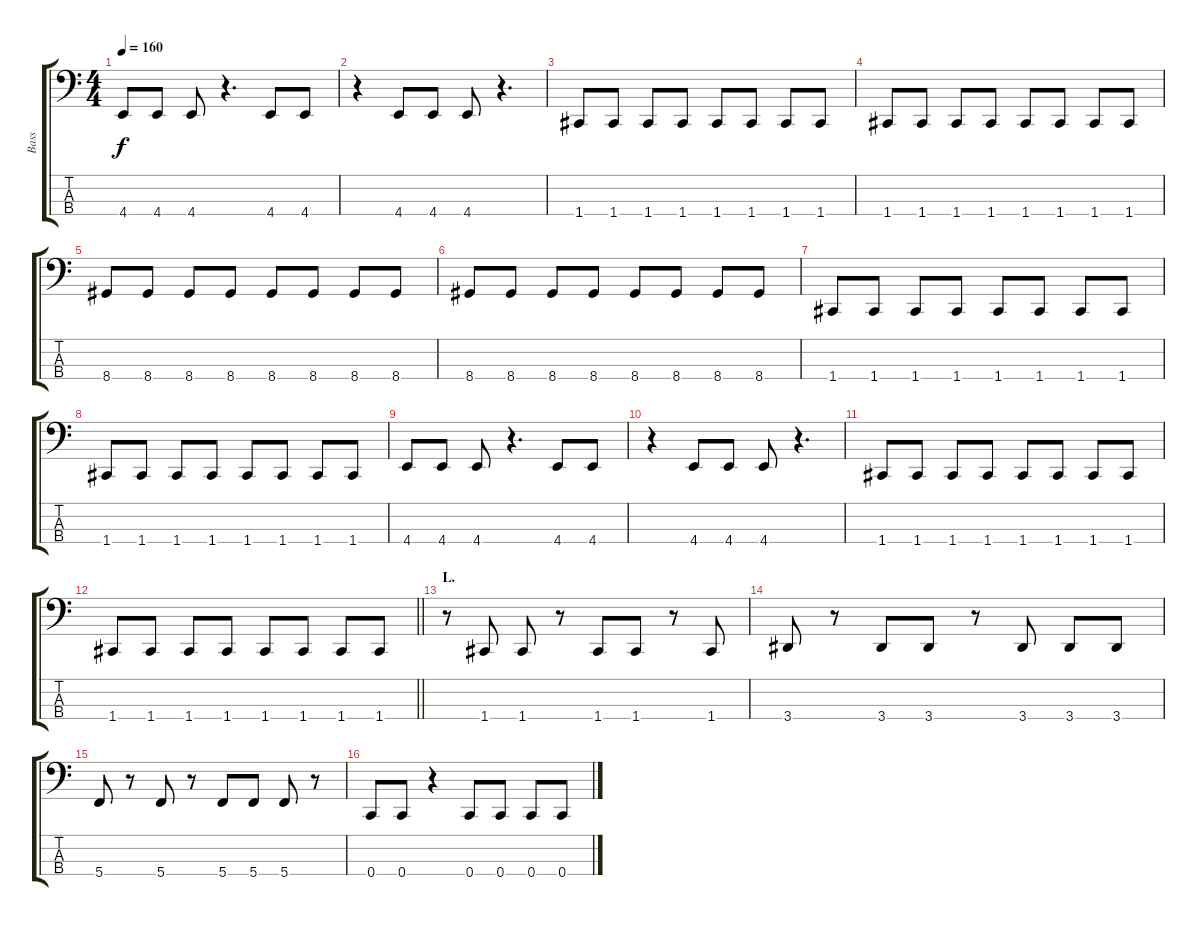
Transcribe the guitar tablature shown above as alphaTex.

\track ("Bass" "Bass") {instrument electricbasspick}
\staff {score tabs}
\tuning (F2 C2 G1 C1) {hide}
\ts (4 4)
\tempo 160
\clef f4
\ks c
4.4.8{dy f} 4.4.8 4.4.8 r.4{d} 4.4.8 4.4.8 |
r.4 4.4.8 4.4.8 4.4.8 r.4{d} |
1.4.8 1.4.8 1.4.8 1.4.8 1.4.8 1.4.8 1.4.8 1.4.8 |
1.4.8 1.4.8 1.4.8 1.4.8 1.4.8 1.4.8 1.4.8 1.4.8 |
8.4.8 8.4.8 8.4.8 8.4.8 8.4.8 8.4.8 8.4.8 8.4.8 |
8.4.8 8.4.8 8.4.8 8.4.8 8.4.8 8.4.8 8.4.8 8.4.8 |
1.4.8 1.4.8 1.4.8 1.4.8 1.4.8 1.4.8 1.4.8 1.4.8 |
1.4.8 1.4.8 1.4.8 1.4.8 1.4.8 1.4.8 1.4.8 1.4.8 |
4.4.8 4.4.8 4.4.8 r.4{d} 4.4.8 4.4.8 |
r.4 4.4.8 4.4.8 4.4.8 r.4{d} |
1.4.8 1.4.8 1.4.8 1.4.8 1.4.8 1.4.8 1.4.8 1.4.8 |
\barLineRight lightlight
1.4.8 1.4.8 1.4.8 1.4.8 1.4.8 1.4.8 1.4.8 1.4.8 |
\section ("" "L.")
r.8 1.4.8 1.4.8 r.8 1.4.8 1.4.8 r.8 1.4.8 |
3.4.8 r.8 3.4.8 3.4.8 r.8 3.4.8 3.4.8 3.4.8 |
5.4.8 r.8 5.4.8 r.8 5.4.8 5.4.8 5.4.8 r.8 |
0.4.8 0.4.8 r.4 0.4.8 0.4.8 0.4.8 0.4.8
